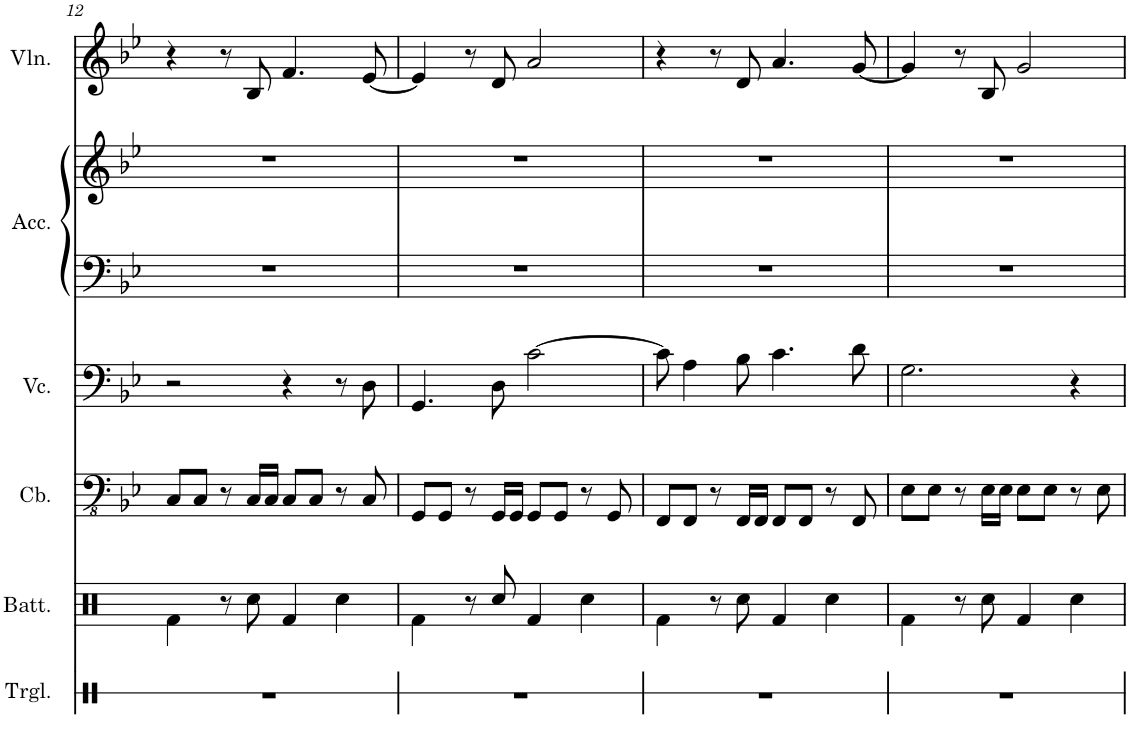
**kern	**kern	**kern	**kern	**kern	**kern	**kern
*part6	*part5	*part4	*part3	*part2	*part2	*part1
*staff7	*staff6	*staff5	*staff4	*staff3	*staff2	*staff1
*I"Triangle	*I"Batterie	*I"Contrebasse	*I"Violoncelle	*I"Accordéon	*	*I"Violon
*I'Trgl.	*I'Batt.	*I'Cb.	*I'Vc.	*I'Acc.	*	*I'Vln.
!!LO:PB:g=z
*clefX	*clefX	*clefFv4	*clefF4	*clefF4	*clefG2	*clefG2
*	*	*Trd7c12	*	*	*	*
*k[]	*k[]	*k[b-e-]	*k[b-e-]	*k[b-e-]	*k[b-e-]	*k[b-e-]
*M4/4	*M4/4	*M4/4	*M4/4	*M4/4	*M4/4	*M4/4
=12	=12	=12	=12	=12	=12	=12
1r	4Rf\	8CC/L	2r	1r	1r	4r
.	.	8CC/J	.	.	.	.
.	8r	8r	.	.	.	8r
.	8Rcc\	16CC/LL	.	.	.	8B-/
.	.	16CC/JJ	.	.	.	.
.	4Rf/	8CC/L	4r	.	.	4.f/
.	.	8CC/J	.	.	.	.
.	4Rcc\	8r	8r	.	.	.
.	.	8CC/	8D\	.	.	[8e-/
=13	=13	=13	=13	=13	=13	=13
1r	4Rf\	8GGG/L	4.GG/	1r	1r	4e-/]
.	.	8GGG/J	.	.	.	.
.	8r	8r	.	.	.	8r
.	8Rcc/	16GGG/LL	8D\	.	.	8d/
.	.	16GGG/JJ	.	.	.	.
.	4Rf/	8GGG/L	[2c\	.	.	2a/
.	.	8GGG/J	.	.	.	.
.	4Rcc\	8r	.	.	.	.
.	.	8GGG/	.	.	.	.
=14	=14	=14	=14	=14	=14	=14
1r	4Rf\	8FFF/L	8c\]	1r	1r	4r
.	.	8FFF/J	4A\	.	.	.
.	8r	8r	.	.	.	8r
.	8Rcc\	16FFF/LL	8B-\	.	.	8d/
.	.	16FFF/JJ	.	.	.	.
.	4Rf/	8FFF/L	4.c\	.	.	4.a/
.	.	8FFF/J	.	.	.	.
.	4Rcc\	8r	.	.	.	.
.	.	8FFF/	8d\	.	.	[8g/
=15	=15	=15	=15	=15	=15	=15
1r	4Rf\	8EE-\L	2.G\	1r	1r	4g/]
.	.	8EE-\J	.	.	.	.
.	8r	8r	.	.	.	8r
.	8Rcc\	16EE-\LL	.	.	.	8B-/
.	.	16EE-\JJ	.	.	.	.
.	4Rf/	8EE-\L	.	.	.	2g/
.	.	8EE-\J	.	.	.	.
.	4Rcc\	8r	4r	.	.	.
.	.	8EE-\	.	.	.	.
=	=	=	=	=	=	=
*-	*-	*-	*-	*-	*-	*-
